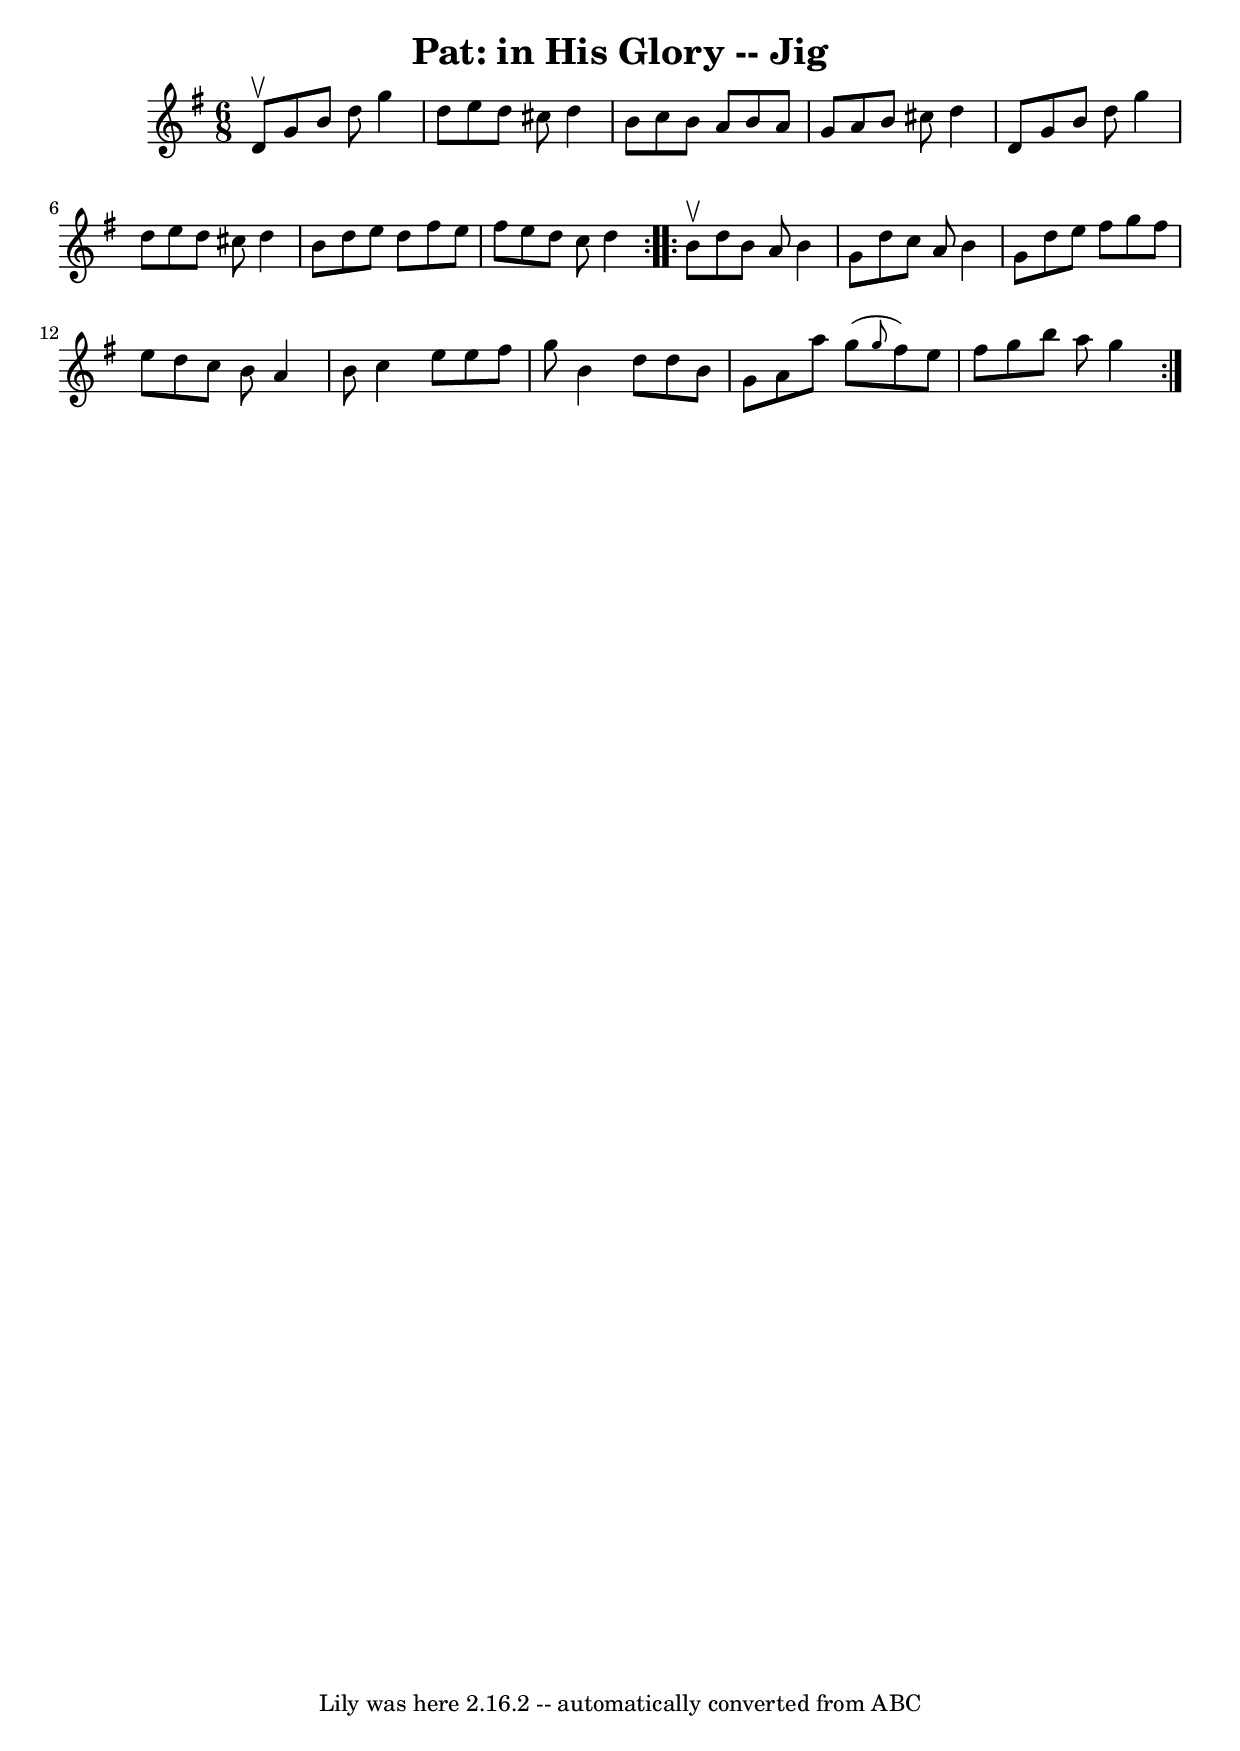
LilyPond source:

\version "2.16.2"
\include "Mammoth.ily"
\header {
  %% book = "Ryan's Mammoth Collection"
  crossRefNumber = "1"
  footnotes = ""
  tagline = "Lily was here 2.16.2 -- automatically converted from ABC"
  title = "Pat: in His Glory -- Jig"

}
voicedefault =  {



  \repeat volta 2 {

    \time 6/8 
    \key g \major d'8^\upbow |
    g'8 b'8 d''8 g''4    
    d''8  |
    e''8 d''8 cis''8 d''4 b'8  |
    c''8 b'8  
    a'8 b'8 a'8 g'8  |
    a'8 b'8 cis''8 d''4 d'8  
    |
    g'8 b'8 d''8 g''4 d''8  |
    e''8 d''8    
    cis''8 d''4 b'8  |
    d''8 e''8 d''8 fis''8 e''8    
    fis''8  |
    e''8 d''8 c''8 d''4  
  } 
  \repeat volta 2 {
    b'8 
    ^\upbow |
    d''8 b'8 a'8 b'4 g'8  |
    d''8 c''8    
    a'8 b'4 g'8  |
    d''8 e''8 fis''8 g''8 fis''8 e''8  
    |
    d''8 c''8 b'8 a'4 b'8  |
    c''4 e''8 e''8 
    fis''8 g''8  |
    b'4 d''8 d''8 b'8 g'8  |
    a'8 
    a''8 g''8 (\grace { g''8  
		      } fis''8) e''8 fis''8  |
    
    g''8 b''8 a''8 g''4  
  }   

}

\score{
  <<

    \context Staff="default"
    {
      \voicedefault 
      
    }

  >>
  \layout {
    
  }
  \midi {
  }

}
